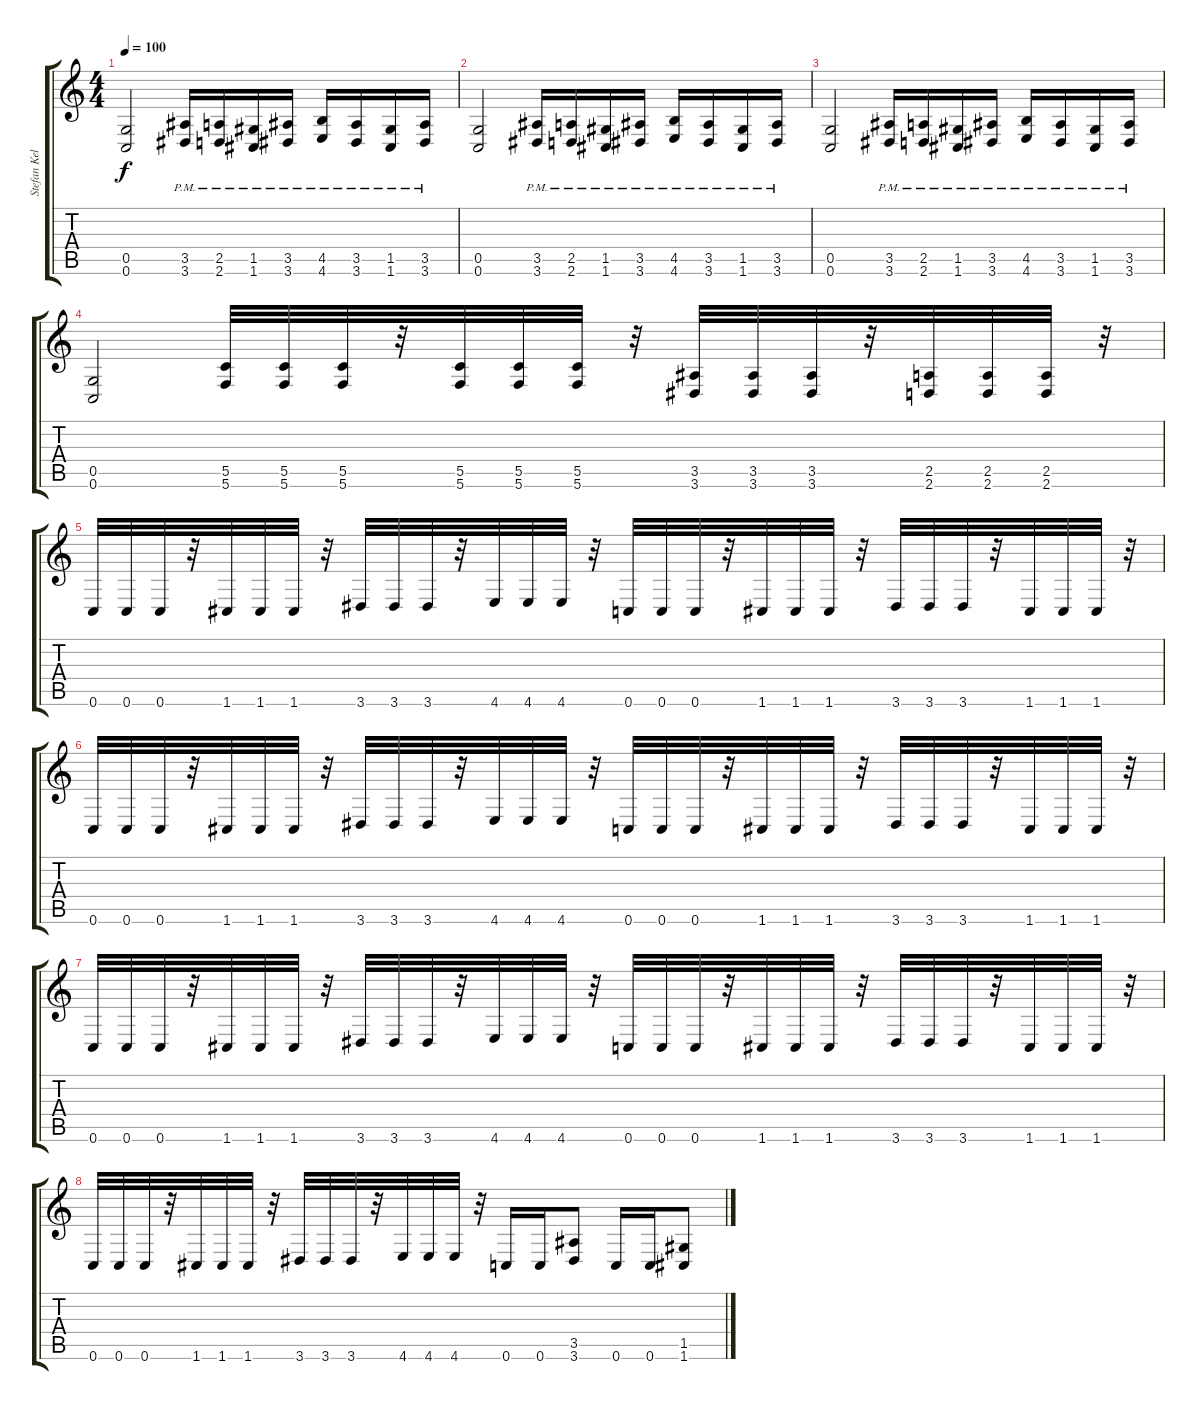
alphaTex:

\track ("Stefan Keller" "Stefan Kel") {instrument distortionguitar}
\staff {score tabs}
\tuning (D4 A3 F3 C3 G2 C2) {hide}
\ts (4 4)
\tempo 100
\clef g2
\ks c
(0.5 0.6).2{dy f} (3.5{pm} 3.6).16 (2.5{pm} 2.6).16 (1.5{pm} 1.6).16 (3.5{pm} 3.6).16 (4.5{pm} 4.6).16 (3.5{pm} 3.6).16 (1.5{pm} 1.6).16 (3.5{pm} 3.6).16 |
(0.5 0.6).2 (3.5{pm} 3.6).16 (2.5{pm} 2.6).16 (1.5{pm} 1.6).16 (3.5{pm} 3.6).16 (4.5{pm} 4.6).16 (3.5{pm} 3.6).16 (1.5{pm} 1.6).16 (3.5{pm} 3.6).16 |
(0.5 0.6).2 (3.5{pm} 3.6).16 (2.5{pm} 2.6).16 (1.5{pm} 1.6).16 (3.5{pm} 3.6).16 (4.5{pm} 4.6).16 (3.5{pm} 3.6).16 (1.5{pm} 1.6).16 (3.5{pm} 3.6).16 |
(0.5 0.6).2 (5.5 5.6).32 (5.5 5.6).32 (5.5 5.6).32 r.32 (5.5 5.6).32 (5.5 5.6).32 (5.5 5.6).32 r.32 (3.5 3.6).32 (3.5 3.6).32 (3.5 3.6).32 r.32 (2.5 2.6).32 (2.5 2.6).32 (2.5 2.6).32 r.32 |
0.6.32 0.6.32 0.6.32 r.32 1.6.32 1.6.32 1.6.32 r.32 3.6.32 3.6.32 3.6.32 r.32 4.6.32 4.6.32 4.6.32 r.32 0.6.32 0.6.32 0.6.32 r.32 1.6.32 1.6.32 1.6.32 r.32 3.6.32 3.6.32 3.6.32 r.32 1.6.32 1.6.32 1.6.32 r.32 |
0.6.32 0.6.32 0.6.32 r.32 1.6.32 1.6.32 1.6.32 r.32 3.6.32 3.6.32 3.6.32 r.32 4.6.32 4.6.32 4.6.32 r.32 0.6.32 0.6.32 0.6.32 r.32 1.6.32 1.6.32 1.6.32 r.32 3.6.32 3.6.32 3.6.32 r.32 1.6.32 1.6.32 1.6.32 r.32 |
0.6.32 0.6.32 0.6.32 r.32 1.6.32 1.6.32 1.6.32 r.32 3.6.32 3.6.32 3.6.32 r.32 4.6.32 4.6.32 4.6.32 r.32 0.6.32 0.6.32 0.6.32 r.32 1.6.32 1.6.32 1.6.32 r.32 3.6.32 3.6.32 3.6.32 r.32 1.6.32 1.6.32 1.6.32 r.32 |
0.6.32 0.6.32 0.6.32 r.32 1.6.32 1.6.32 1.6.32 r.32 3.6.32 3.6.32 3.6.32 r.32 4.6.32 4.6.32 4.6.32 r.32 0.6.16 0.6.16 (3.5 3.6).8 0.6.16 0.6.16 (1.5 1.6).8
